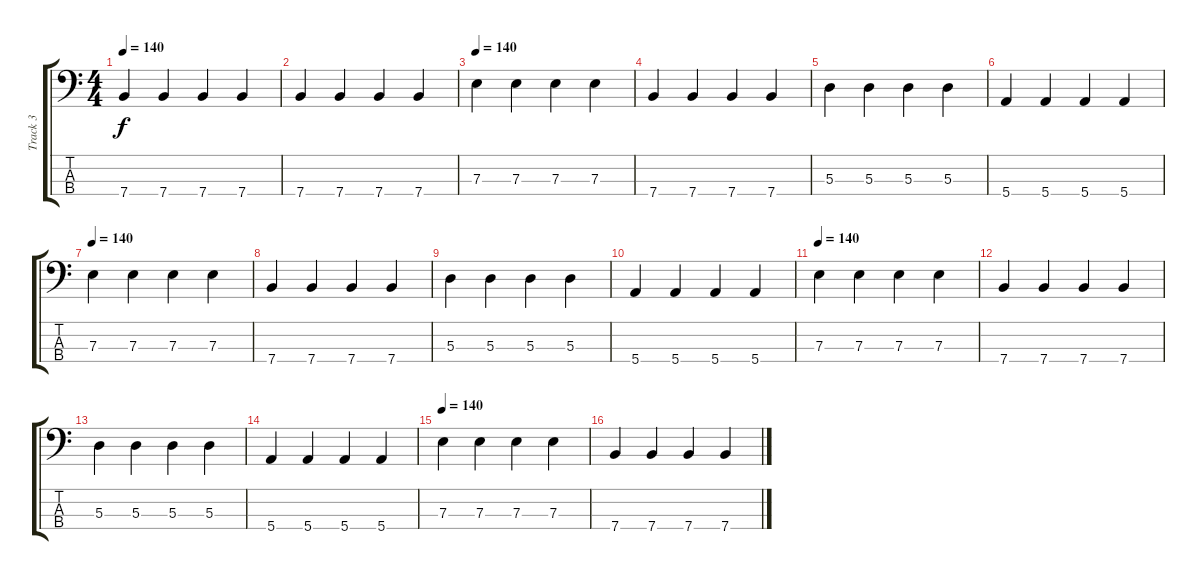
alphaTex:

\track ("Track 3" "Track 3") {instrument electricbassfinger}
\staff {score tabs}
\tuning (G2 D2 A1 E1) {hide}
\ts (4 4)
\tempo 140
\clef f4
\ks c
7.4.4{dy f} 7.4.4 7.4.4 7.4.4 |
7.4.4 7.4.4 7.4.4 7.4.4 |
\tempo 140
7.3.4 7.3.4 7.3.4 7.3.4 |
7.4.4 7.4.4 7.4.4 7.4.4 |
5.3.4 5.3.4 5.3.4 5.3.4 |
5.4.4 5.4.4 5.4.4 5.4.4 |
\tempo 140
7.3.4 7.3.4 7.3.4 7.3.4 |
7.4.4 7.4.4 7.4.4 7.4.4 |
5.3.4 5.3.4 5.3.4 5.3.4 |
5.4.4 5.4.4 5.4.4 5.4.4 |
\tempo 140
7.3.4 7.3.4 7.3.4 7.3.4 |
7.4.4 7.4.4 7.4.4 7.4.4 |
5.3.4 5.3.4 5.3.4 5.3.4 |
5.4.4 5.4.4 5.4.4 5.4.4 |
\tempo 140
7.3.4 7.3.4 7.3.4 7.3.4 |
7.4.4 7.4.4 7.4.4 7.4.4
